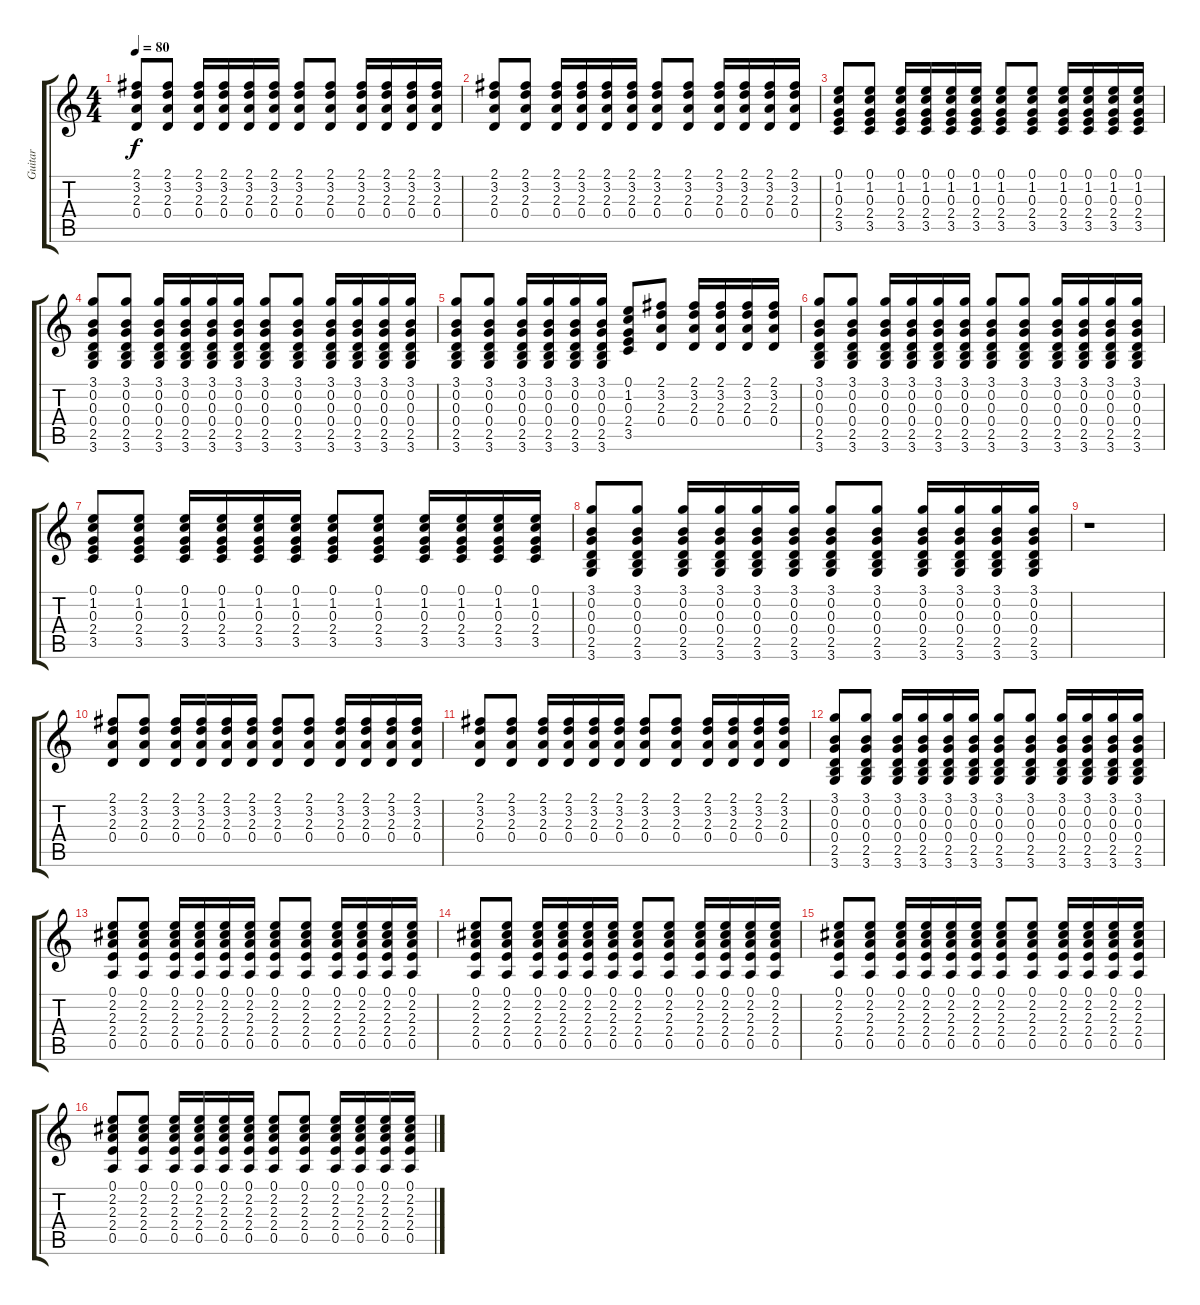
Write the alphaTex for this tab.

\track ("Guitar" "Guitar") {instrument acousticguitarsteel}
\staff {score tabs}
\tuning (E4 B3 G3 D3 A2 E2) {hide}
\ts (4 4)
\tempo 80
\clef g2
\ks c
(2.1 3.2 2.3 0.4).8{dy f} (2.1 3.2 2.3 0.4).8 (2.1 3.2 2.3 0.4).16 (2.1 3.2 2.3 0.4).16 (2.1 3.2 2.3 0.4).16 (2.1 3.2 2.3 0.4).16 (2.1 3.2 2.3 0.4).8 (2.1 3.2 2.3 0.4).8 (2.1 3.2 2.3 0.4).16 (2.1 3.2 2.3 0.4).16 (2.1 3.2 2.3 0.4).16 (2.1 3.2 2.3 0.4).16 |
(2.1 3.2 2.3 0.4).8 (2.1 3.2 2.3 0.4).8 (2.1 3.2 2.3 0.4).16 (2.1 3.2 2.3 0.4).16 (2.1 3.2 2.3 0.4).16 (2.1 3.2 2.3 0.4).16 (2.1 3.2 2.3 0.4).8 (2.1 3.2 2.3 0.4).8 (2.1 3.2 2.3 0.4).16 (2.1 3.2 2.3 0.4).16 (2.1 3.2 2.3 0.4).16 (2.1 3.2 2.3 0.4).16 |
(0.1 1.2 0.3 2.4 3.5).8 (0.1 1.2 0.3 2.4 3.5).8 (0.1 1.2 0.3 2.4 3.5).16 (0.1 1.2 0.3 2.4 3.5).16 (0.1 1.2 0.3 2.4 3.5).16 (0.1 1.2 0.3 2.4 3.5).16 (0.1 1.2 0.3 2.4 3.5).8 (0.1 1.2 0.3 2.4 3.5).8 (0.1 1.2 0.3 2.4 3.5).16 (0.1 1.2 0.3 2.4 3.5).16 (0.1 1.2 0.3 2.4 3.5).16 (0.1 1.2 0.3 2.4 3.5).16 |
(3.1 0.2 0.3 0.4 2.5 3.6).8 (3.1 0.2 0.3 0.4 2.5 3.6).8 (3.1 0.2 0.3 0.4 2.5 3.6).16 (3.1 0.2 0.3 0.4 2.5 3.6).16 (3.1 0.2 0.3 0.4 2.5 3.6).16 (3.1 0.2 0.3 0.4 2.5 3.6).16 (3.1 0.2 0.3 0.4 2.5 3.6).8 (3.1 0.2 0.3 0.4 2.5 3.6).8 (3.1 0.2 0.3 0.4 2.5 3.6).16 (3.1 0.2 0.3 0.4 2.5 3.6).16 (3.1 0.2 0.3 0.4 2.5 3.6).16 (3.1 0.2 0.3 0.4 2.5 3.6).16 |
(3.1 0.2 0.3 0.4 2.5 3.6).8 (3.1 0.2 0.3 0.4 2.5 3.6).8 (3.1 0.2 0.3 0.4 2.5 3.6).16 (3.1 0.2 0.3 0.4 2.5 3.6).16 (3.1 0.2 0.3 0.4 2.5 3.6).16 (3.1 0.2 0.3 0.4 2.5 3.6).16 (0.1 1.2 0.3 2.4 3.5).8 (2.1 3.2 2.3 0.4).8 (2.1 3.2 2.3 0.4).16 (2.1 3.2 2.3 0.4).16 (2.1 3.2 2.3 0.4).16 (2.1 3.2 2.3 0.4).16 |
(3.1 0.2 0.3 0.4 2.5 3.6).8 (3.1 0.2 0.3 0.4 2.5 3.6).8 (3.1 0.2 0.3 0.4 2.5 3.6).16 (3.1 0.2 0.3 0.4 2.5 3.6).16 (3.1 0.2 0.3 0.4 2.5 3.6).16 (3.1 0.2 0.3 0.4 2.5 3.6).16 (3.1 0.2 0.3 0.4 2.5 3.6).8 (3.1 0.2 0.3 0.4 2.5 3.6).8 (3.1 0.2 0.3 0.4 2.5 3.6).16 (3.1 0.2 0.3 0.4 2.5 3.6).16 (3.1 0.2 0.3 0.4 2.5 3.6).16 (3.1 0.2 0.3 0.4 2.5 3.6).16 |
(0.1 1.2 0.3 2.4 3.5).8 (0.1 1.2 0.3 2.4 3.5).8 (0.1 1.2 0.3 2.4 3.5).16 (0.1 1.2 0.3 2.4 3.5).16 (0.1 1.2 0.3 2.4 3.5).16 (0.1 1.2 0.3 2.4 3.5).16 (0.1 1.2 0.3 2.4 3.5).8 (0.1 1.2 0.3 2.4 3.5).8 (0.1 1.2 0.3 2.4 3.5).16 (0.1 1.2 0.3 2.4 3.5).16 (0.1 1.2 0.3 2.4 3.5).16 (0.1 1.2 0.3 2.4 3.5).16 |
(3.1 0.2 0.3 0.4 2.5 3.6).8 (3.1 0.2 0.3 0.4 2.5 3.6).8 (3.1 0.2 0.3 0.4 2.5 3.6).16 (3.1 0.2 0.3 0.4 2.5 3.6).16 (3.1 0.2 0.3 0.4 2.5 3.6).16 (3.1 0.2 0.3 0.4 2.5 3.6).16 (3.1 0.2 0.3 0.4 2.5 3.6).8 (3.1 0.2 0.3 0.4 2.5 3.6).8 (3.1 0.2 0.3 0.4 2.5 3.6).16 (3.1 0.2 0.3 0.4 2.5 3.6).16 (3.1 0.2 0.3 0.4 2.5 3.6).16 (3.1 0.2 0.3 0.4 2.5 3.6).16 |
r.1 |
(2.1 3.2 2.3 0.4).8 (2.1 3.2 2.3 0.4).8 (2.1 3.2 2.3 0.4).16 (2.1 3.2 2.3 0.4).16 (2.1 3.2 2.3 0.4).16 (2.1 3.2 2.3 0.4).16 (2.1 3.2 2.3 0.4).8 (2.1 3.2 2.3 0.4).8 (2.1 3.2 2.3 0.4).16 (2.1 3.2 2.3 0.4).16 (2.1 3.2 2.3 0.4).16 (2.1 3.2 2.3 0.4).16 |
(2.1 3.2 2.3 0.4).8 (2.1 3.2 2.3 0.4).8 (2.1 3.2 2.3 0.4).16 (2.1 3.2 2.3 0.4).16 (2.1 3.2 2.3 0.4).16 (2.1 3.2 2.3 0.4).16 (2.1 3.2 2.3 0.4).8 (2.1 3.2 2.3 0.4).8 (2.1 3.2 2.3 0.4).16 (2.1 3.2 2.3 0.4).16 (2.1 3.2 2.3 0.4).16 (2.1 3.2 2.3 0.4).16 |
(3.1 0.2 0.3 0.4 2.5 3.6).8 (3.1 0.2 0.3 0.4 2.5 3.6).8 (3.1 0.2 0.3 0.4 2.5 3.6).16 (3.1 0.2 0.3 0.4 2.5 3.6).16 (3.1 0.2 0.3 0.4 2.5 3.6).16 (3.1 0.2 0.3 0.4 2.5 3.6).16 (3.1 0.2 0.3 0.4 2.5 3.6).8 (3.1 0.2 0.3 0.4 2.5 3.6).8 (3.1 0.2 0.3 0.4 2.5 3.6).16 (3.1 0.2 0.3 0.4 2.5 3.6).16 (3.1 0.2 0.3 0.4 2.5 3.6).16 (3.1 0.2 0.3 0.4 2.5 3.6).16 |
(0.1 2.2 2.3 2.4 0.5).8 (0.1 2.2 2.3 2.4 0.5).8 (0.1 2.2 2.3 2.4 0.5).16 (0.1 2.2 2.3 2.4 0.5).16 (0.1 2.2 2.3 2.4 0.5).16 (0.1 2.2 2.3 2.4 0.5).16 (0.1 2.2 2.3 2.4 0.5).8 (0.1 2.2 2.3 2.4 0.5).8 (0.1 2.2 2.3 2.4 0.5).16 (0.1 2.2 2.3 2.4 0.5).16 (0.1 2.2 2.3 2.4 0.5).16 (0.1 2.2 2.3 2.4 0.5).16 |
(0.1 2.2 2.3 2.4 0.5).8 (0.1 2.2 2.3 2.4 0.5).8 (0.1 2.2 2.3 2.4 0.5).16 (0.1 2.2 2.3 2.4 0.5).16 (0.1 2.2 2.3 2.4 0.5).16 (0.1 2.2 2.3 2.4 0.5).16 (0.1 2.2 2.3 2.4 0.5).8 (0.1 2.2 2.3 2.4 0.5).8 (0.1 2.2 2.3 2.4 0.5).16 (0.1 2.2 2.3 2.4 0.5).16 (0.1 2.2 2.3 2.4 0.5).16 (0.1 2.2 2.3 2.4 0.5).16 |
(0.1 2.2 2.3 2.4 0.5).8 (0.1 2.2 2.3 2.4 0.5).8 (0.1 2.2 2.3 2.4 0.5).16 (0.1 2.2 2.3 2.4 0.5).16 (0.1 2.2 2.3 2.4 0.5).16 (0.1 2.2 2.3 2.4 0.5).16 (0.1 2.2 2.3 2.4 0.5).8 (0.1 2.2 2.3 2.4 0.5).8 (0.1 2.2 2.3 2.4 0.5).16 (0.1 2.2 2.3 2.4 0.5).16 (0.1 2.2 2.3 2.4 0.5).16 (0.1 2.2 2.3 2.4 0.5).16 |
(0.1 2.2 2.3 2.4 0.5).8 (0.1 2.2 2.3 2.4 0.5).8 (0.1 2.2 2.3 2.4 0.5).16 (0.1 2.2 2.3 2.4 0.5).16 (0.1 2.2 2.3 2.4 0.5).16 (0.1 2.2 2.3 2.4 0.5).16 (0.1 2.2 2.3 2.4 0.5).8 (0.1 2.2 2.3 2.4 0.5).8 (0.1 2.2 2.3 2.4 0.5).16 (0.1 2.2 2.3 2.4 0.5).16 (0.1 2.2 2.3 2.4 0.5).16 (0.1 2.2 2.3 2.4 0.5).16
